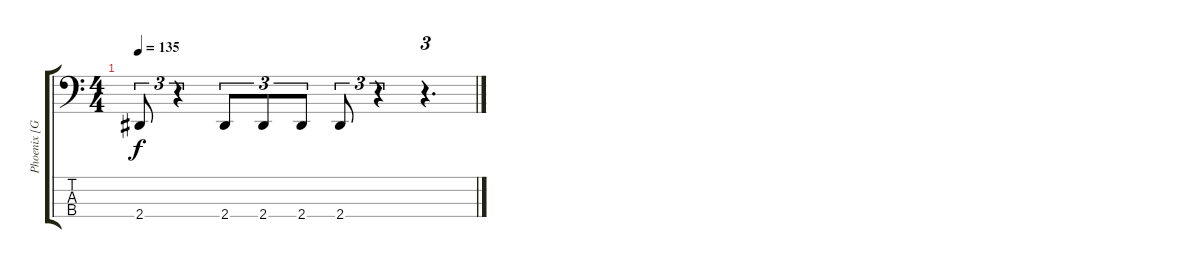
\track ("Phoenix [Guitar]" "Phoenix [G") {instrument electricbassfinger}
\staff {score tabs}
\tuning (Gb2 Db2 Ab1 Db1) {hide}
\ts (4 4)
\tempo 135
\clef f4
\ks c
2.4.8{tu (3 2) dy f} r.4{tu (3 2)} 2.4.8{tu (3 2)} 2.4.8{tu (3 2)} 2.4.8{tu (3 2)} 2.4.8{tu (3 2)} r.4{tu (3 2)} r.4{d tu (3 2)}
